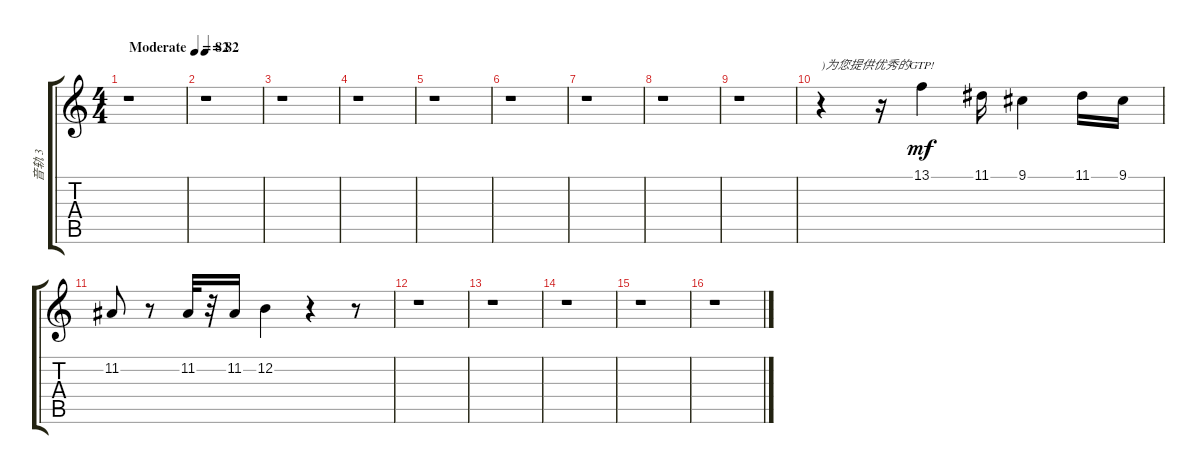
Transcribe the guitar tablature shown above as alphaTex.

\track ("音轨 3" "音轨 3") {instrument lead2sawtooth}
\staff {score tabs}
\tuning (E4 B3 G3 D3 A2 E2) {hide}
\ts (4 4)
\tempo (82 "Moderate")
\clef g2
\ks c
r.1{dy mf instrument lead2sawtooth} |
\tempo 82
r.1 |
r.1 |
r.1 |
r.1 |
r.1 |
r.1 |
r.1 |
r.1 |
r.4{txt ")为您提供优秀的GTP!"} r.16 13.1.4 11.1.16 9.1.4 11.1.16 9.1.16 |
11.2.8 r.8 11.2.32 r.32 11.2.16 12.2.4 r.4 r.8 |
r.1 |
r.1 |
r.1 |
r.1 |
r.1
